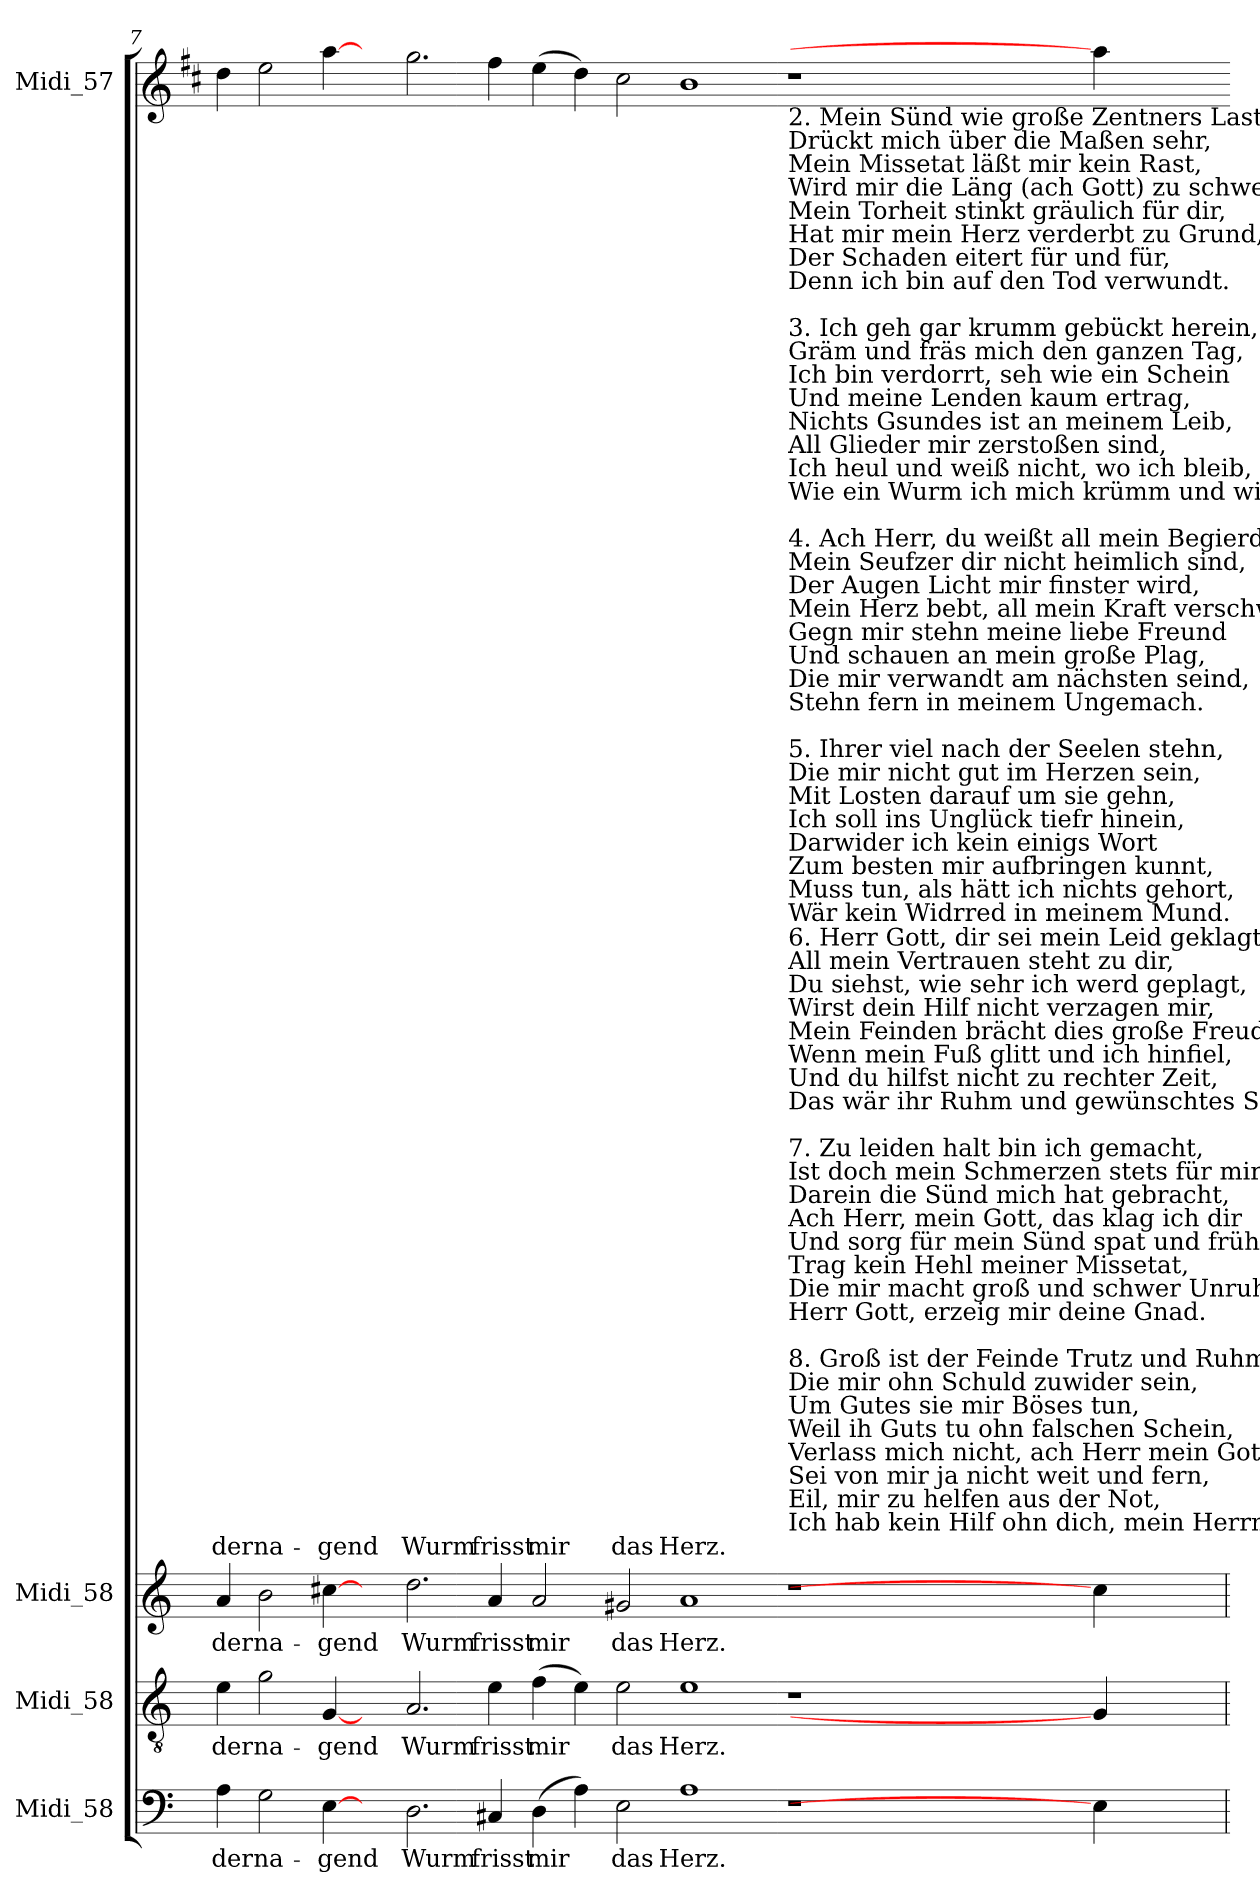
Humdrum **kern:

**kern	**text	**kern	**text	**kern	**text	**kern	**text
*part4	*part4	*part3	*part3	*part2	*part2	*part1	*part1
*staff4	*staff4	*staff3	*staff3	*staff2	*staff2	*staff1	*staff1
*I"Midi_58	*	*I"Midi_58	*	*I"Midi_58	*	*I"Midi_57	*
*clefF4	*	*clefGv2	*	*clefG2	*	*clefG2	*
*	*	*	*	*	*	*ITrd1c2	*
*k[]	*	*k[]	*	*k[]	*	*k[]	*
*C:	*	*C:	*	*C:	*	*C:	*
=7	=7	=7	=7	=7	=7	=7	=7
!	!LO:LY:b	!	!LO:LY:b	!	!LO:LY:b	!	!LO:LY:b
4A	der	4e	der	4a	der	4cc	der
!	!LO:LY:b	!	!LO:LY:b	!	!LO:LY:b	!	!LO:LY:b
2G	na-	2g	na-	2b	na-	2dd	na-
!	!LO:LY:b	!	!LO:LY:b	!	!LO:LY:b	!	!LO:LY:b
[4E	-gend	[4G	-gend	[4cc#X	-gend	[4gg	-gend
4ryy	.	4ryy	.	4ryy	.	4ryy	.
!	!LO:LY:b	!	!LO:LY:b	!	!LO:LY:b	!	!LO:LY:b
2.D	Wurm	2.A	Wurm	2.dd	Wurm	2.ff	Wurm
!	!LO:LY:b	!	!LO:LY:b	!	!LO:LY:b	!	!LO:LY:b
4C#X	frisst	4e	frisst	4a	frisst	4ee	frisst
!	!LO:LY:b	!	!LO:LY:b	!	!LO:LY:b	!	!LO:LY:b
(>4D	mir	(>4f	mir	2a	mir	(>4dd	mir
4A)	.	4e)	.	.	.	4cc)	.
!	!LO:LY:b	!	!LO:LY:b	!	!LO:LY:b	!	!LO:LY:b
2E	das	2e	das	2g#X	das	2b	das
!	!LO:LY:b	!	!LO:LY:b	!	!LO:LY:b	!	!LO:LY:b
1A	Herz.	1e	Herz.	1a	Herz.	1a	Herz.
!!LO:LB:g=z
=8-	=8-	=8-	=8-	=8-	=8-	=8-	=8-
!	!	!	!	!	!	!LO:TX:b:t=2. Mein Sünd wie große Zentners Last\nDrückt mich über die Maßen sehr,\nMein Missetat läßt mir kein Rast,\nWird mir die Läng (ach Gott) zu schwer,\nMein Torheit stinkt gräulich für dir,\nHat mir mein Herz verderbt zu Grund,\nDer Schaden eitert für und für,\nDenn ich bin auf den Tod verwundt.\n\n3. Ich geh gar krumm gebückt herein,\nGräm und fräs mich den ganzen Tag,\nIch bin verdorrt, seh wie ein Schein\nUnd meine Lenden kaum ertrag,\nNichts Gsundes ist an meinem Leib,\nAll Glieder mir zerstoßen sind,\nIch heul und weiß nicht, wo ich bleib,\nWie ein Wurm ich mich krümm und wind.\n\n4. Ach Herr, du weißt all mein Begierd,\nMein Seufzer dir nicht heimlich sind,\nDer Augen Licht mir finster wird,\nMein Herz bebt, all mein Kraft verschwindt,\nGegn mir stehn meine liebe Freund\nUnd schauen an mein große Plag,\nDie mir verwandt am nächsten seind,\nStehn fern in meinem Ungemach.\n\n5. Ihrer viel nach der Seelen stehn,\nDie mir nicht gut im Herzen sein,\nMit Losten darauf um sie gehn,\nIch soll ins Unglück tiefr hinein,\nDarwider ich kein einigs Wort\nZum besten mir aufbringen kunnt,\nMuss tun, als hätt ich nichts gehort,\nWär kein Widrred in meinem Mund.	!
!	!	!	!	!	!	!LO:TX:b:t=6. Herr Gott, dir sei mein Leid geklagt,\nAll mein Vertrauen steht zu dir,\nDu siehst, wie sehr ich werd geplagt,\nWirst dein Hilf nicht verzagen mir,\nMein Feinden brächt dies große Freud,\nWenn mein Fuß glitt und ich hinfiel,\nUnd du hilfst nicht zu rechter Zeit,\nDas wär ihr Ruhm und gewünschtes Spiel.\n\n7. Zu leiden halt bin ich gemacht,\nIst doch mein Schmerzen stets für mir,\nDarein die Sünd mich hat gebracht,\nAch Herr, mein Gott, das klag ich dir\nUnd sorg für mein Sünd spat und früh,\nTrag kein Hehl meiner Missetat,\nDie mir macht groß und schwer Unruh,\nHerr Gott, erzeig mir deine Gnad.\n\n8. Groß ist der Feinde Trutz und Ruhm,\nDie mir ohn Schuld zuwider sein,\nUm Gutes sie mir Böses tun,\nWeil ih Guts tu ohn falschen Schein,\nVerlass mich nicht, ach Herr mein Gott,\nSei von mir ja nicht weit und fern,\nEil, mir zu helfen aus der Not,\nIch hab kein Hilf ohn dich, mein Herrn.	!
1r	.	1r	.	1r	.	1r	.
4E]	.	4G]	.	4cc#]	.	4gg]	.
=	=-	=	=-	=	=-	=-	=-
*-	*-	*-	*-	*-	*-	*-	*-
